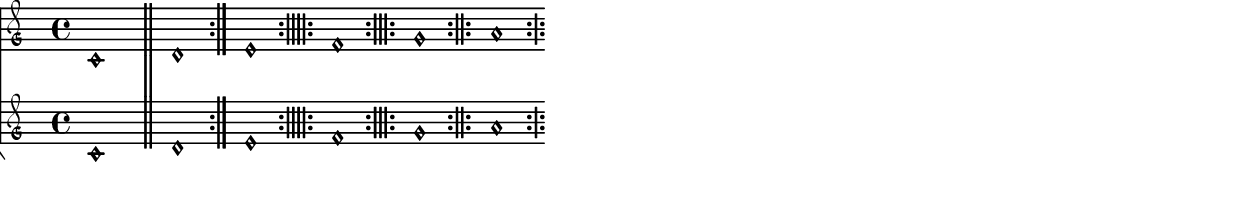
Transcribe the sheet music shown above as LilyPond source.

%% Generated by lilypond-book
%% Options: [exampleindent=10.16\mm,indent=0\mm,line-width=160\mm]
\include "lilypond-book-preamble.ly"


% ****************************************************************
% Start cut-&-pastable-section
% ****************************************************************

#(ly:set-option 'eps-box-padding 3.000000)



\paper {
  indent = 0\mm
  line-width = 160\mm
  % offset the left padding, also add 1mm as lilypond creates cropped
  % images with a little space on the right
  line-width = #(- line-width (* mm  3.000000) (* mm 1))
}

\layout {
  
}




% ****************************************************************
% ly snippet:
% ****************************************************************
\sourcefilename "/lilypond-2.24.3/input/regression/repeat-petrucci.ly"
\sourcefileline 0
\version "2.23.8"

#(ly:set-option 'warning-as-error #t)

\header {
  texidoc = "This test demonstrates an ancient repeat sign in the
Petrucci style.  The sign consists of 1 to@tie{}4 short strokes
between repeat dots, with the number of strokes indicating the number
of times the preceding section is to be performed.  The number of
strokes is determined by the argument to @code{\\repeat volta}, and a
count higher than@tie{}4 falls back on a modern-looking sign with two
long strokes.  Despite appearances, these repeat signs are not bar
lines.

A double bar line should follow the first note.  A repeat sign should
follow each following note: modern, 4@tie{}strokes, 3@tie{}strokes,
2@tie{}strokes, 1@tie{}stroke."
}

music = \fixed c' {
  c1 |
  \repeat volta 5 d1
  \repeat volta 4 e1
  \repeat volta 3 f1
  \repeat volta 2 g1
  \repeat volta 1 a1
}

\new StaffGroup <<
  \new PetrucciStaff \music
  \new PetrucciStaff \music
>>



% ****************************************************************
% end ly snippet
% ****************************************************************
